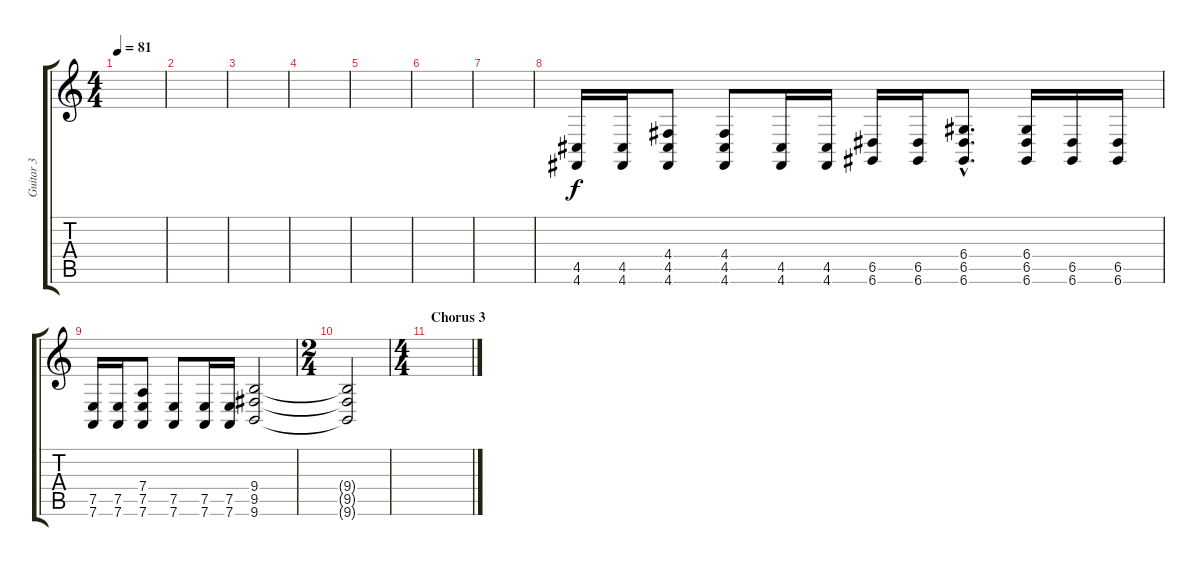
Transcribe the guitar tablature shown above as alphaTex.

\track ("Guitar 3" "Guitar 3") {instrument pad6metallic}
\staff {score tabs}
\tuning (E4 B3 G3 D3 A2 D2) {hide}
\ts (4 4)
\tempo 81
\clef g2
\ks c
|
|
|
|
|
|
|
(4.5 4.6).16{volume 11 instrument electricguitarclean} (4.5 4.6).16 (4.4 4.5 4.6).8 (4.4 4.5 4.6).8 (4.5 4.6).16 (4.5 4.6).16 (6.5 6.6).16 (6.5 6.6).16 (6.4{hac} 6.5{hac} 6.6{hac}).8{d} (6.4 6.5 6.6).16 (6.5 6.6).16 (6.5 6.6).16 |
(7.5 7.6).16 (7.5 7.6).16 (7.4 7.5 7.6).8 (7.5 7.6).8 (7.5 7.6).16 (7.5 7.6).16 (9.4 9.5 9.6).2 |
\ts (2 4)
(9.4{t} 9.5{t} 9.6{t}).2 |
\ts (4 4)
\section ("" "Chorus 3")
